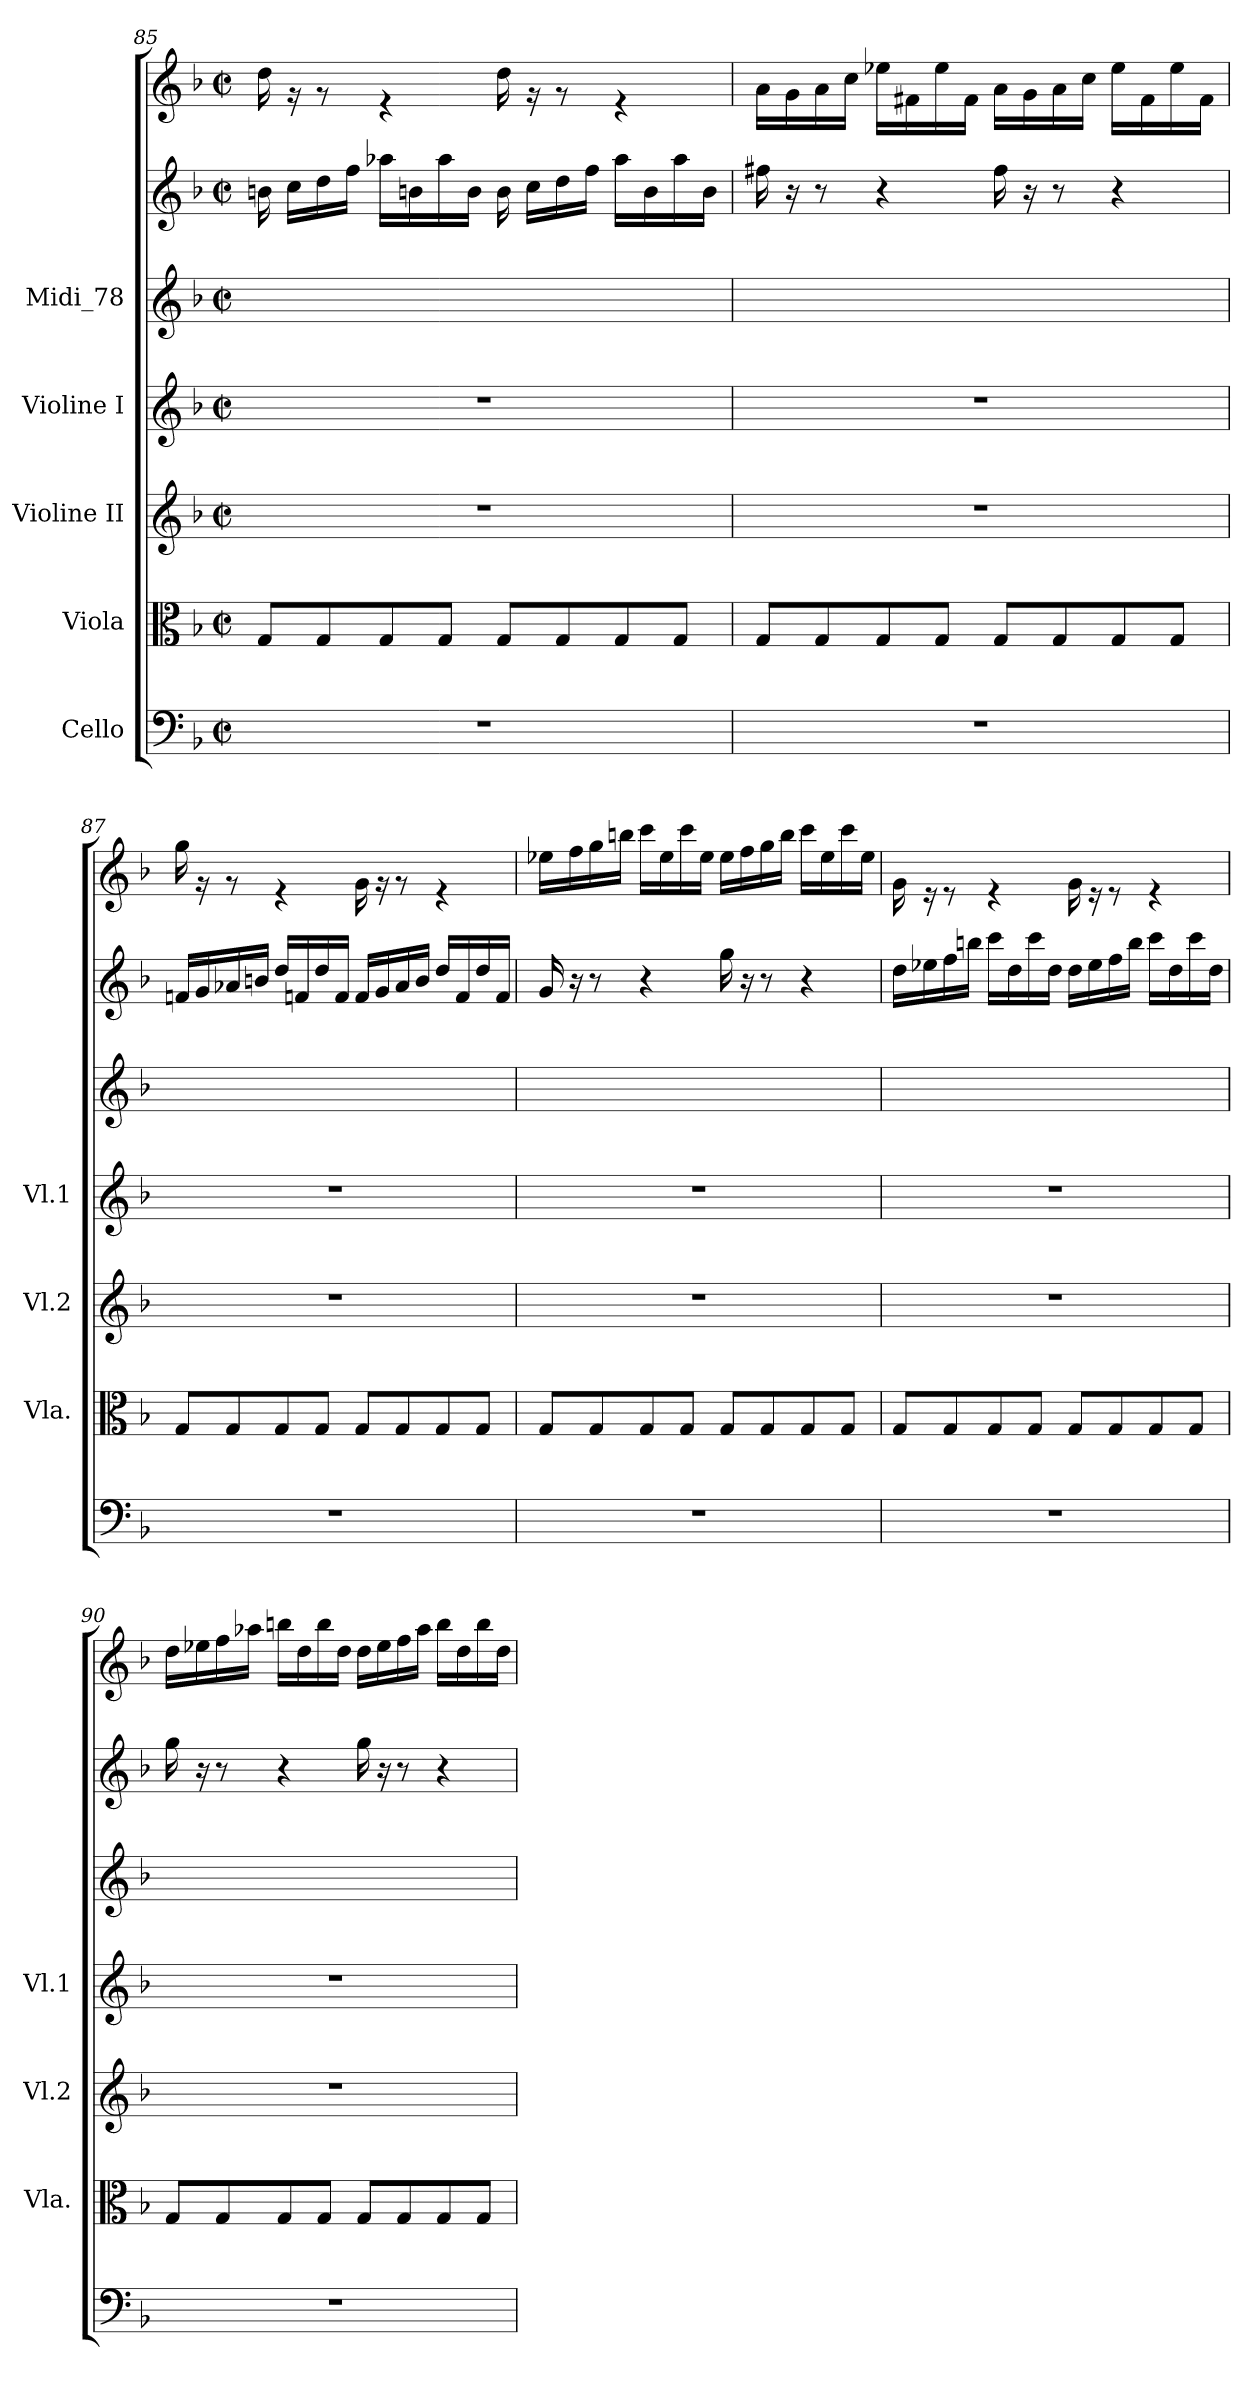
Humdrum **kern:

**kern	**kern	**kern	**kern	**kern	**kern	**kern
*part5	*part4	*part3	*part2	*part1	*part1	*part1
*staff7	*staff6	*staff5	*staff4	*staff3	*staff2	*staff1
*I"Cello	*I"Viola	*I"Violine II	*I"Violine I	*I"Midi_78	*	*
*	*I'Vla.	*I'Vl.2	*I'Vl.1	*	*	*
*clefF4	*clefC3	*clefG2	*clefG2	*clefG2	*clefG2	*clefG2
*k[b-]	*k[b-]	*k[b-]	*k[b-]	*k[b-]	*k[b-]	*k[b-]
*F:	*F:	*F:	*F:	*F:	*F:	*F:
*M2/2	*M2/2	*M2/2	*M2/2	*M2/2	*M2/2	*M2/2
*met(c|)	*met(c|)	*met(c|)	*met(c|)	*met(c|)	*met(c|)	*met(c|)
=85	=85	=85	=85	=85	=85	=85
*	*	*	*	*	*	*^
1r	8G/L	1r	1r	1ryy	16bn\	1ryy	16dd\
.	.	.	.	.	16cc\LL	.	16r
.	8G/	.	.	.	16dd\	.	8r
.	.	.	.	.	16ff\JJ	.	.
.	8G/	.	.	.	16aa-X\LL	.	4r
.	.	.	.	.	16bni\	.	.
.	8G/J	.	.	.	16aa-\	.	.
.	.	.	.	.	16b\JJ	.	.
.	8G/L	.	.	.	16b\	.	16dd\
.	.	.	.	.	16cc\LL	.	16r
.	8G/	.	.	.	16dd\	.	8r
.	.	.	.	.	16ff\JJ	.	.
.	8G/	.	.	.	16aa-\LL	.	4r
.	.	.	.	.	16b\	.	.
.	8G/J	.	.	.	16aa-\	.	.
.	.	.	.	.	16b\JJ	.	.
=86	=86	=86	=86	=86	=86	=86	=86
1r	8G/L	1r	1r	1ryy	16ff#X\	1ryy	16a\LL
.	.	.	.	.	16r	.	16g\
.	8G/	.	.	.	8r	.	16a\
.	.	.	.	.	.	.	16cc\JJ
.	8G/	.	.	.	4r	.	16ee-X\LL
.	.	.	.	.	.	.	16f#X\
.	8G/J	.	.	.	.	.	16ee-\
.	.	.	.	.	.	.	16f#\JJ
.	8G/L	.	.	.	16ff#\	.	16a\LL
.	.	.	.	.	16r	.	16g\
.	8G/	.	.	.	8r	.	16a\
.	.	.	.	.	.	.	16cc\JJ
.	8G/	.	.	.	4r	.	16ee-\LL
.	.	.	.	.	.	.	16f#\
.	8G/J	.	.	.	.	.	16ee-\
.	.	.	.	.	.	.	16f#\JJ
!!LO:LB:g=z	!!
=87	=87	=87	=87	=87	=87	=87	=87
1r	8G/L	1r	1r	1ryy	16fni/LL	1ryy	16gg\
.	.	.	.	.	16g/	.	16r
.	8G/	.	.	.	16a-X/	.	8r
.	.	.	.	.	16bn/JJ	.	.
.	8G/	.	.	.	16dd/LL	.	4r
.	.	.	.	.	16fni/	.	.
.	8G/J	.	.	.	16dd/	.	.
.	.	.	.	.	16f/JJ	.	.
.	8G/L	.	.	.	16f/LL	.	16g\
.	.	.	.	.	16g/	.	16r
.	8G/	.	.	.	16a-/	.	8r
.	.	.	.	.	16b/JJ	.	.
.	8G/	.	.	.	16dd/LL	.	4r
.	.	.	.	.	16f/	.	.
.	8G/J	.	.	.	16dd/	.	.
.	.	.	.	.	16f/JJ	.	.
=88	=88	=88	=88	=88	=88	=88	=88
1r	8G/L	1r	1r	1ryy	16g/	1ryy	16ee-X\LL
.	.	.	.	.	16r	.	16ff\
.	8G/	.	.	.	8r	.	16gg\
.	.	.	.	.	.	.	16bbn\JJ
.	8G/	.	.	.	4r	.	16ccc\LL
.	.	.	.	.	.	.	16ee-\
.	8G/J	.	.	.	.	.	16ccc\
.	.	.	.	.	.	.	16ee-\JJ
.	8G/L	.	.	.	16gg\	.	16ee-\LL
.	.	.	.	.	16r	.	16ff\
.	8G/	.	.	.	8r	.	16gg\
.	.	.	.	.	.	.	16bb\JJ
.	8G/	.	.	.	4r	.	16ccc\LL
.	.	.	.	.	.	.	16ee-\
.	8G/J	.	.	.	.	.	16ccc\
.	.	.	.	.	.	.	16ee-\JJ
=89	=89	=89	=89	=89	=89	=89	=89
1r	8G/L	1r	1r	1ryy	16dd\LL	1ryy	16g\
.	.	.	.	.	16ee-X\	.	16r
.	8G/	.	.	.	16ff\	.	8r
.	.	.	.	.	16bbn\JJ	.	.
.	8G/	.	.	.	16ccc\LL	.	4r
.	.	.	.	.	16dd\	.	.
.	8G/J	.	.	.	16ccc\	.	.
.	.	.	.	.	16dd\JJ	.	.
.	8G/L	.	.	.	16dd\LL	.	16g\
.	.	.	.	.	16ee-\	.	16r
.	8G/	.	.	.	16ff\	.	8r
.	.	.	.	.	16bb\JJ	.	.
.	8G/	.	.	.	16ccc\LL	.	4r
.	.	.	.	.	16dd\	.	.
.	8G/J	.	.	.	16ccc\	.	.
.	.	.	.	.	16dd\JJ	.	.
!!LO:PB:g=z	!!
=90	=90	=90	=90	=90	=90	=90	=90
1r	8G/L	1r	1r	1ryy	16gg\	1ryy	16dd\LL
.	.	.	.	.	16r	.	16ee-X\
.	8G/	.	.	.	8r	.	16ff\
.	.	.	.	.	.	.	16aa-X\JJ
.	8G/	.	.	.	4r	.	16bbn\LL
.	.	.	.	.	.	.	16dd\
.	8G/J	.	.	.	.	.	16bb\
.	.	.	.	.	.	.	16dd\JJ
.	8G/L	.	.	.	16gg\	.	16dd\LL
.	.	.	.	.	16r	.	16ee-\
.	8G/	.	.	.	8r	.	16ff\
.	.	.	.	.	.	.	16aa-\JJ
.	8G/	.	.	.	4r	.	16bb\LL
.	.	.	.	.	.	.	16dd\
.	8G/J	.	.	.	.	.	16bb\
.	.	.	.	.	.	.	16dd\JJ
*	*	*	*	*	*	*v	*v
=	=	=	=	=	=	=
*-	*-	*-	*-	*-	*-	*-
